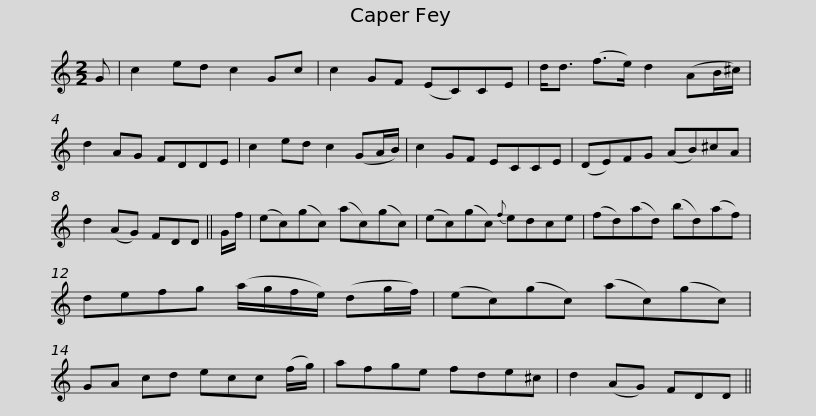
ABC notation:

X:1
L:1/8
M:2/2
I:linebreak $
K:C
V:1 treble
V:1
 G | c2 ed c2 Gc | c2 GF (EC)CE | d<d (f>e) d2 (AB/^c/) | d2 AG FDDE | %5
 c2 ed c2 (GA/B/) |$ c2 GF ECCE | (DE)FG (AB)^cA | d2 (AG) FDD || G/f/ | %10
 (ec)(gc) (ac)(gc) | (ec)(gc){f} edce |$ (fd)(ad) (bd)(af) | defg (a/g/f/e/) (dg/f/) | (ec)(gc) (ac)(gc) | %15
 GA cd ecc (f/g/) | afge fde^c |$ d2 (AG) FDD || %18
